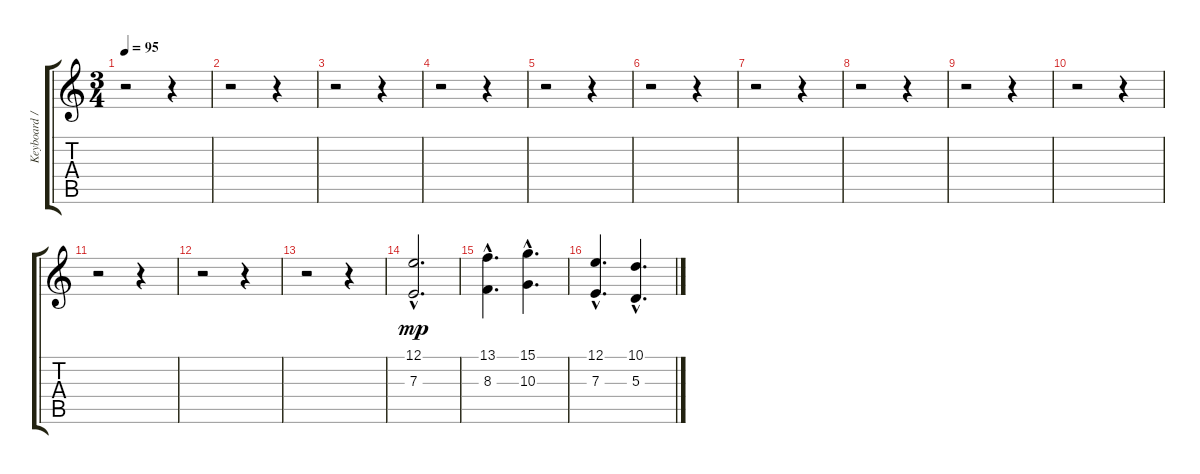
\track ("Keyboard / Flute" "Keyboard /") {instrument pad8sweep}
\staff {score tabs}
\tuning (E4 D4 A3 D3 A2 D2) {hide}
\ts (3 4)
\tempo 95
\clef g2
\ks c
r.2{dy f} r.4 |
r.2 r.4 |
r.2 r.4 |
r.2 r.4 |
r.2 r.4 |
r.2 r.4 |
r.2 r.4 |
r.2 r.4 |
r.2 r.4 |
r.2 r.4 |
r.2 r.4 |
r.2 r.4 |
r.2 r.4 |
(12.1{hac} 7.3{hac}).2{d dy mp} |
(13.1{hac} 8.3{hac}).4{d} (15.1{hac} 10.3{hac}).4{d} |
(12.1{hac} 7.3{hac}).4{d} (10.1{hac} 5.3{hac}).4{d}
